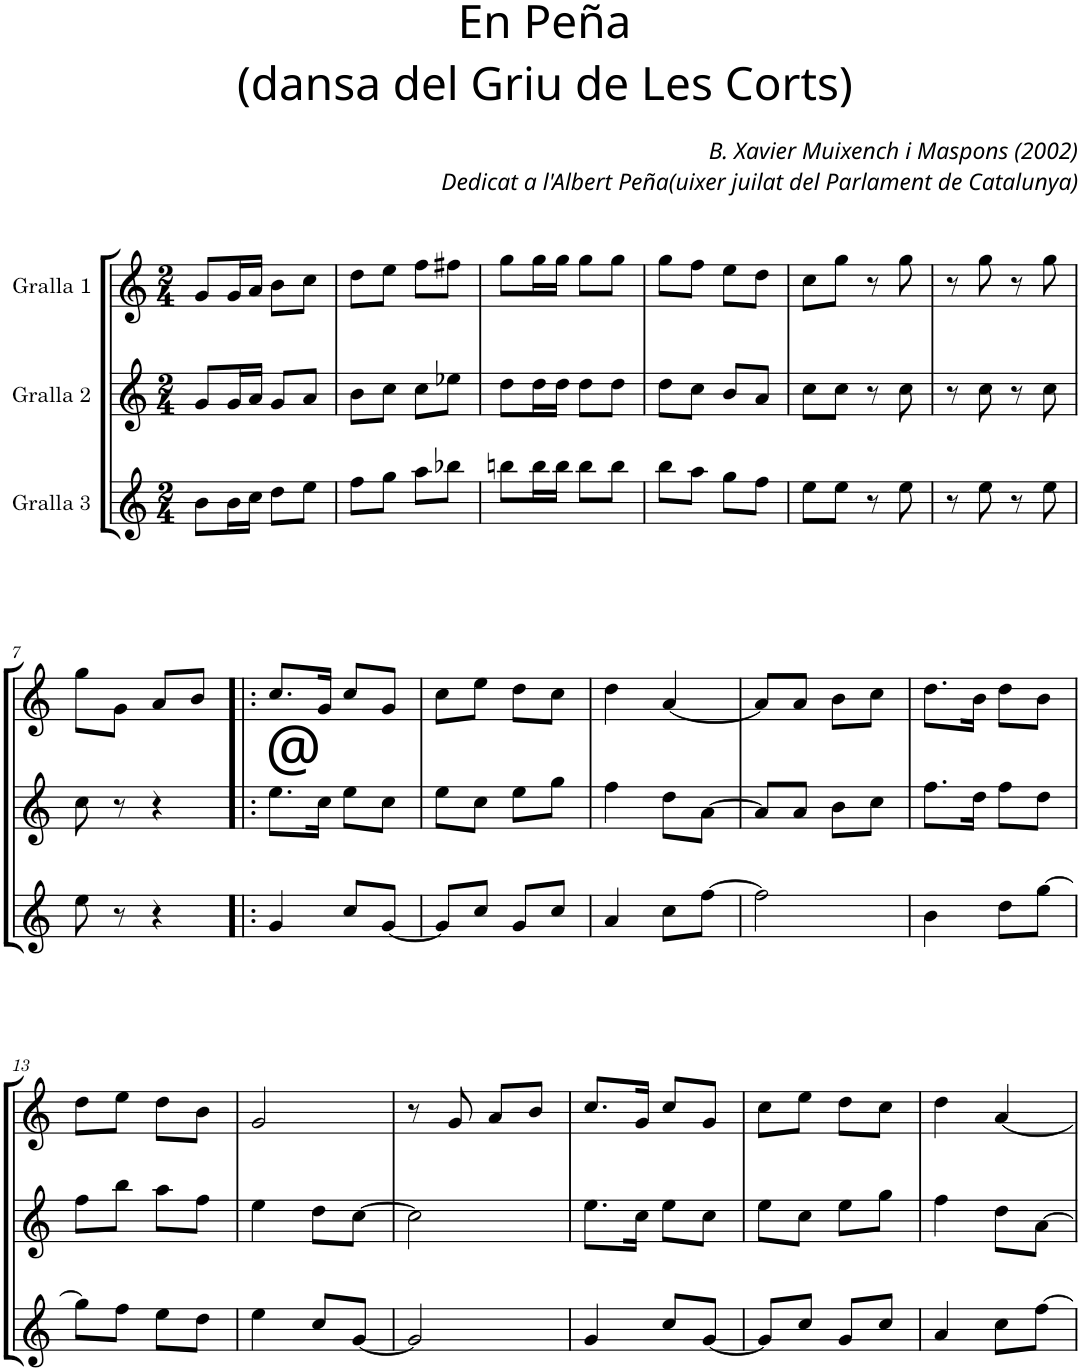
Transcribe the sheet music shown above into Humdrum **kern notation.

**kern	**kern	**kern
*part3	*part2	*part1
*staff3	*staff2	*staff1
*I"Gralla 3	*I"Gralla 2	*I"Gralla 1
*clefG2	*clefG2	*clefG2
*k[]	*k[]	*k[]
*M2/4	*M2/4	*M2/4
=1	=1	=1
8b\L	8g/L	8g/L
16b\L	16g/L	16g/L
16cc\JJ	16a/JJ	16a/JJ
8dd\L	8g/L	8b\L
8ee\J	8a/J	8cc\J
=2	=2	=2
8ff\L	8b\L	8dd\L
8gg\J	8cc\J	8ee\J
8aa\L	8cc\L	8ff\L
8bb-X\J	8ee-X\J	8ff#X\J
=3	=3	=3
8bbn\L	8dd\L	8gg\L
16bb\L	16dd\L	16gg\L
16bb\JJ	16dd\JJ	16gg\JJ
8bb\L	8dd\L	8gg\L
8bb\J	8dd\J	8gg\J
=4	=4	=4
8bb\L	8dd\L	8gg\L
8aa\J	8cc\J	8ff\J
8gg\L	8b/L	8ee\L
8ff\J	8a/J	8dd\J
=5	=5	=5
8ee\L	8cc\L	8cc\L
8ee\J	8cc\J	8gg\J
8r	8r	8r
8ee\	8cc\	8gg\
=6	=6	=6
8r	8r	8r
8ee\	8cc\	8gg\
8r	8r	8r
8ee\	8cc\	8gg\
!!LO:LB:g=z
=7	=7	=7
8ee\	8cc\	8gg\L
8r	8r	8g\J
4r	4r	8a/L
.	.	8b/J
=8!|:	=8!|:	=8!|:
!	!	!LO:TX:b:t=@
4g/	8.ee\L	8.cc/L
.	16cc\Jk	16g/Jk
8cc/L	8ee\L	8cc/L
[8g/J	8cc\J	8g/J
=9	=9	=9
8g/L]	8ee\L	8cc\L
8cc/J	8cc\J	8ee\J
8g/L	8ee\L	8dd\L
8cc/J	8gg\J	8cc\J
=10	=10	=10
4a/	4ff\	4dd\
8cc\L	8dd\L	[4a/
[8ff\J	[8a\J	.
=11	=11	=11
2ff\]	8a/L]	8a/L]
.	8a/J	8a/J
.	8b\L	8b\L
.	8cc\J	8cc\J
=12	=12	=12
4b\	8.ff\L	8.dd\L
.	16dd\Jk	16b\Jk
8dd\L	8ff\L	8dd\L
[8gg\J	8dd\J	8b\J
!!LO:LB:g=z
=13	=13	=13
8gg\L]	8ff\L	8dd\L
8ff\J	8bb\J	8ee\J
8ee\L	8aa\L	8dd\L
8dd\J	8ff\J	8b\J
=14	=14	=14
4ee\	4ee\	2g/
8cc/L	8dd\L	.
[8g/J	[8cc\J	.
=15	=15	=15
2g/]	2cc\]	8r
.	.	8g/
.	.	8a/L
.	.	8b/J
=16	=16	=16
4g/	8.ee\L	8.cc/L
.	16cc\Jk	16g/Jk
8cc/L	8ee\L	8cc/L
[8g/J	8cc\J	8g/J
=17	=17	=17
8g/L]	8ee\L	8cc\L
8cc/J	8cc\J	8ee\J
8g/L	8ee\L	8dd\L
8cc/J	8gg\J	8cc\J
=18	=18	=18
4a/	4ff\	4dd\
8cc\L	8dd\L	[4a/
[8ff\J	[8a\J	.
=	=	=
*-	*-	*-
